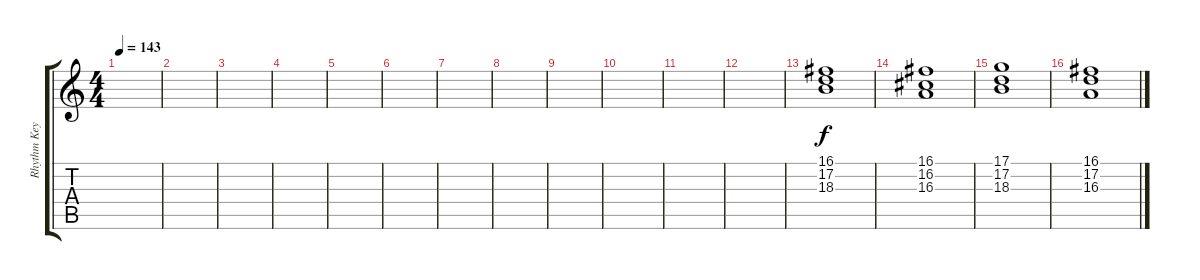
\track ("Rhythm Keyboard" "Rhythm Key") {instrument stringensemble1}
\staff {score tabs}
\tuning (D4 A3 F3 C3 G2 D2) {hide}
\ts (4 4)
\tempo 143
\clef g2
\ks c
|
|
|
|
|
|
|
|
|
|
|
|
(16.1 17.2 18.3).1 |
(16.1 16.2 16.3).1 |
(17.1 17.2 18.3).1 |
(16.1 17.2 16.3).1
